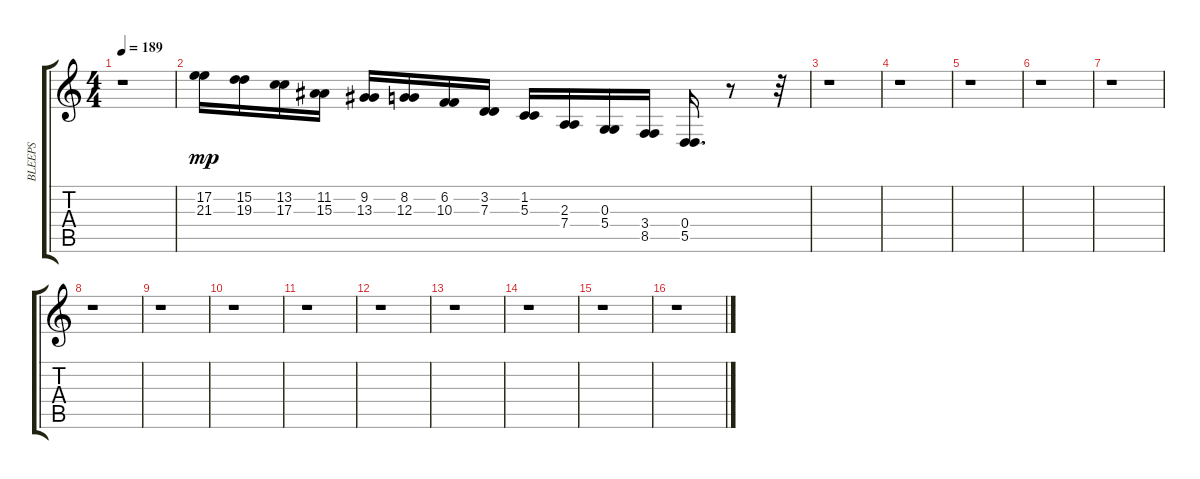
\track ("BLEEPS" "BLEEPS") {instrument electricpiano1}
\staff {score tabs}
\tuning (E4 B3 G3 D3 A2 E2) {hide}
\ts (4 4)
\tempo 189
\clef g2
\ks c
r.1{dy mp} |
(17.2 21.3).16{volume 9} (15.2 19.3).16 (13.2 17.3).16 (11.2 15.3).16 (9.2 13.3).16 (8.2 12.3).16{volume 9} (6.2 10.3).16 (3.2 7.3).16 (1.2 5.3).16 (2.3 7.4).16 (0.3 5.4).16 (3.4 8.5).16 (0.4 5.5).16{d} r.8 r.32 |
r.1 |
r.1 |
r.1 |
r.1 |
r.1 |
r.1 |
r.1 |
r.1 |
r.1 |
r.1 |
r.1 |
r.1 |
r.1 |
r.1
